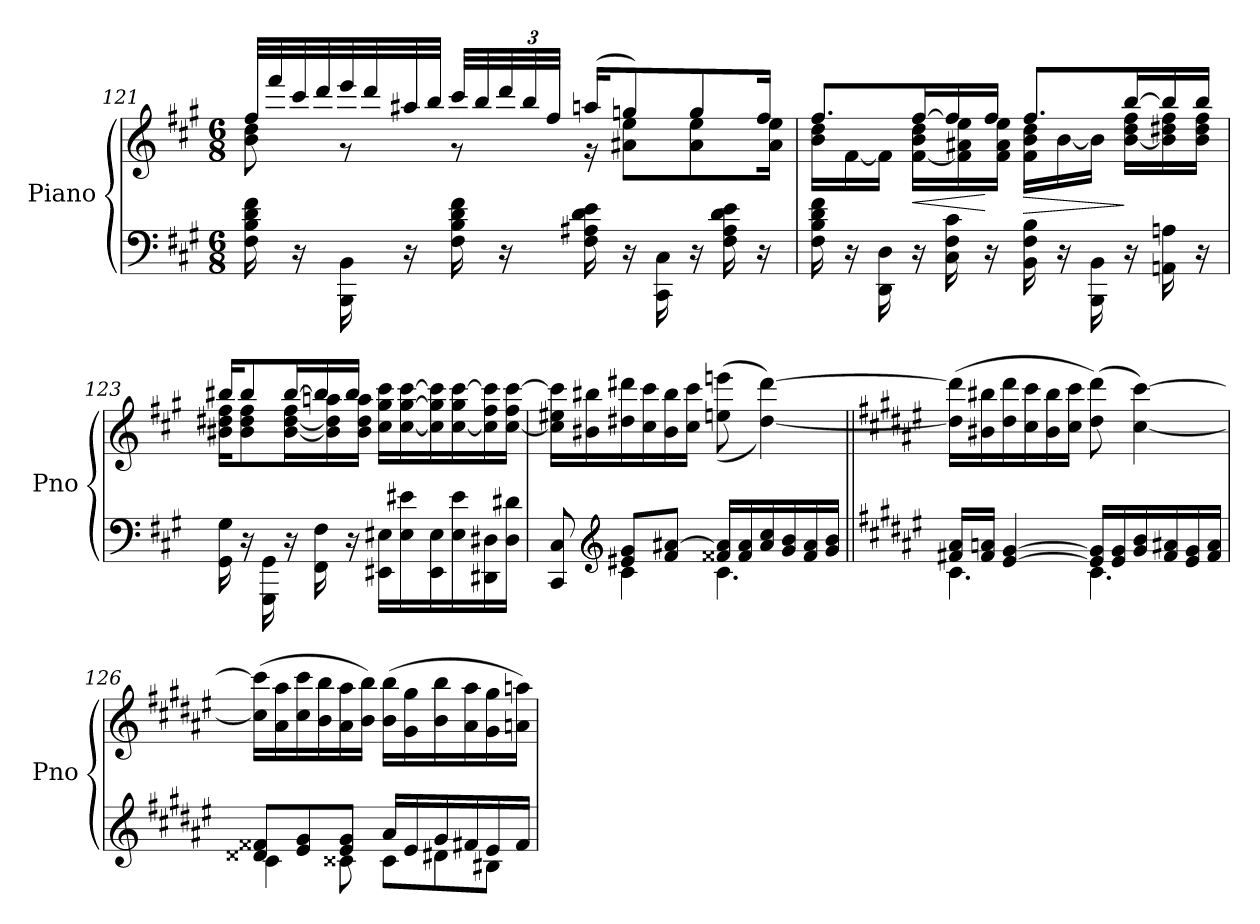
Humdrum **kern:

**kern	**kern	**dynam
*part1	*part1	*part1
*staff2	*staff1	*staff1/2
*I"Piano	*	*
*I'Pno	*	*
!!LO:PB:g=z
*clefF4	*clefG2	*
*k[f#c#g#]	*k[f#c#g#]	*
*M6/8	*M6/8	*
=121	=121	=121
*^	*^	*
!	!	!	!	!LO:DY:b
16ryy	16F#\ 16B\ 16d\ 16f#\	32ff#/LLL	8b\ 8dd\	other-dynamics
.	.	32fff#/	.	.
16r	16ryy	32ccc#/	.	.
.	.	32ddd/	.	.
16ryy	16BBB\ 16BB\	32eee/	8r	.
.	.	32ddd/	.	.
16r	16ryy	32aa#X/	.	.
.	.	32bb/JJJ	.	.
16ryy	16F#\ 16B\ 16d\ 16f#\	32ccc#/LLL	8r	.
.	.	32bb/	.	.
*	*	*Xbrackettup	*	*
16r	16ryy	48ddd/	.	.
.	.	48bb/	.	.
.	.	48ff#/JJJ	.	.
16ryy	16F#\ 16A#X\ 16d\ 16e\	(>16aan/KL	16r	.
16r	16ryy	8ggn/)	8a#X\ 8ee\L	.
16ryy	16CC#\ 16C#\	.	.	.
16r	16ryy	8gg/	8a#\ 8ee\	.
16ryy	16F#\ 16A#\ 16d\ 16e\	.	.	.
16r	16ryy	16ff#/Jk	16a#\ 16ee\Jk	.
=122	=122	=122	=122	=122
16ryy	16F#\ 16B\ 16d\ 16f#\	8.ff#/L	16b\ 16dd\LL	.
!	!	!	!	!LO:DY:b
16r	16ryy	.	[16f#\	other-dynamics
16ryy	16DD\ 16D\	.	16f#\JJ]	.
!	!	!	!	!LO:HP:b
16r	16ryy	[16ff#/L	[16f#\ 16b\ 16dd\LL	<
16ryy	16C#\ 16F#\ 16c#\	16ff#/]	16f#\] 16a#X\ 16ee\	.
16r	16ryy	16ff#/JJ	16f#\ 16a#\ 16ee\JJ	[
!	!	!	!	!LO:HP:b
16ryy	16BB\ 16F#\ 16B\	8.ff#/L	16f#\ 16b\ 16dd\LL	>
16r	16ryy	.	[16b\	.
16ryy	16BBB\ 16BB\	.	16b\JJ]	.
16r	16ryy	[16bb/L	[16b\ 16dd\ 16ff#\LL	]
16ryy	16AAn\ 16An\	16bb/]	16b\] 16dd#X\ 16ff#\	.
16r	16ryy	16bb/JJ	16b\ 16dd#\ 16ff#\JJ	.
!!LO:LB:g=z	!!
=123	=123	=123	=123	=123
!	!	!	!	!LO:DY:b
16ryy	16GG#\ 16G#\	16bb#X/KL	16b#X\ 16dd#X\ 16ff#\KL	other-dynamics
16r	16ryy	8bb#/	8b#\ 8dd#\ 8ff#\	.
16ryy	16GGG#\ 16GG#\	.	.	.
16r	16ryy	[16bb#/L	[16b#\ [16dd#\ 16ff#\L	.
16ryy	16FF#\ 16F#\	16bb#/]	16b#\] 16dd#\] 16aan\	.
16r	4..ryy	16bb#/JJ	16b#\ 16dd#\ 16aa\JJ	.
16EE#X\ 16E#X\LL	.	16cc#\ 16gg#\ 16ccc#\LL	4.ryy	.
16E#\ 16e#X\	.	[16cc#\ [16gg#\ [16ccc#\	.	.
16EE#\ 16E#\	.	16cc#\] 16gg#\] 16ccc#\]	.	.
16E#\ 16e#\	.	[16cc#\ 16gg#\ [16ccc#\	.	.
16DD#X\ 16D#X\	.	16cc#\] 16ff#\ 16ccc#\]	.	.
16D#\ 16d#X\JJ	.	[16cc#\ 16ff#\ [16ccc#\JJ	.	.
*	*	*v	*v	*
=124	=124	=124	=124
!	!	!	!LO:DY:b
!	!	!	!LO:DY:n=1:b
8CC#/ 8C#/	8ryy	16cc#\] 16ee#X\ 16ccc#\]LL	p other-dynamics
.	.	16b#X\ 16bb#X\	.
*clefG2	*	*	*
8e#X/ 8g#/L	4c#\	16dd#X\ 16ddd#X\	.
.	.	16cc#\ 16ccc#\	.
8f#/ [8a#X/J	.	16b#\ 16bb#\	.
.	.	16cc#\ 16ccc#\JJ	.
16f##X/ 16a#/]LL	4.c#\	((8een\ 8eeen\	.
16f##/ 16a#/	.	.	.
16a#/ 16cc#/	.	[4dd#\ [4ddd#\))	.
16g#/ 16b/	.	.	.
16f##/ 16a#/	.	.	.
16g#/ 16b/JJ	.	.	.
!!LO:LB:g=z
=125||	=125||	=125||	=125||
*k[f#c#g#d#a#e#]	*	*k[f#c#g#d#a#e#]	*
16f#X/ 16a#/LL	4.c#\	(16dd#\] 16ddd#\]LL	.
16f#/ 16an/JJ	.	16b#X\ 16bb#X\	.
[4e#/ [4g#/	.	16dd#\ 16ddd#\	.
.	.	16cc#\ 16ccc#\	.
.	.	16b#\ 16bb#\	.
.	.	16cc#\ 16ccc#\JJ	.
16e#/] 16g#/]LL	4.c#\	(8dd#\ 8ddd#\)	.
16e#/ 16g#/	.	.	.
16g#/ 16b/	.	[4cc#\ [4ccc#\)	.
16f#/ 16a#X/	.	.	.
16e#/ 16g#/	.	.	.
16f#/ 16a#/JJ	.	.	.
=126	=126	=126	=126
8d##X/ 8f##X/L	4c#\	(16cc#\] 16ccc#\]LL	.
.	.	16a#\ 16aa#\	.
8e#/ 8g#/	.	16cc#\ 16ccc#\	.
.	.	16b\ 16bb\	.
8e#/ 8g#/J	8c##X\	16a#\ 16aa#\	.
.	.	16b\ 16bb\JJ)	.
!	!	!	!LO:DY:b
16a#/LL	8c##\L	(16b\ 16bb\LL	other-dynamics
16e#/	.	16g#\ 16gg#\	.
16g#/	8d#X\	16b\ 16bb\	.
16f#X/	.	16a#\ 16aa#\	.
16e#/	8B#X\J	16g#\ 16gg#\	.
16f#/JJ	.	16an\ 16aan\JJ)	.
*v	*v	*	*
=	=	=
*-	*-	*-
